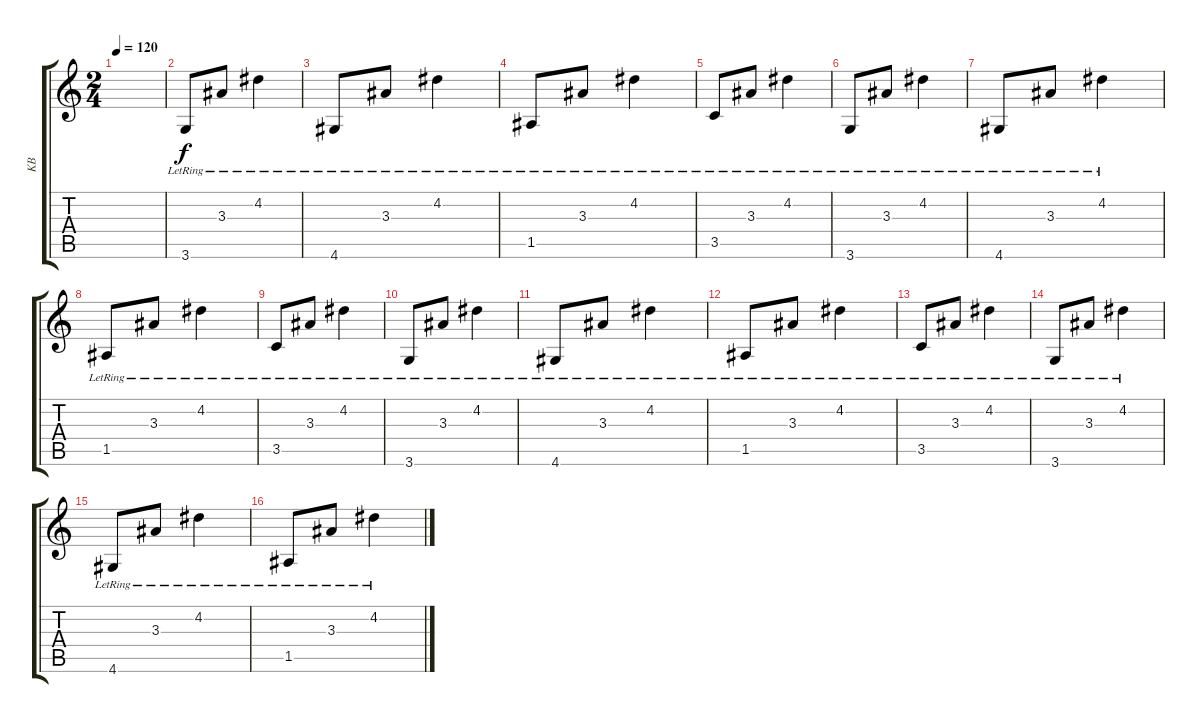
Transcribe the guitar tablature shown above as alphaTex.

\track ("KB" "KB") {instrument electricguitarmuted}
\staff {score tabs}
\tuning (E4 B3 G3 D3 A2 E2) {hide}
\ts (2 4)
\tempo 120
\clef g2
\ks c
|
3.6{lr}.8 3.3{lr}.8 4.2{lr}.4 |
4.6{lr}.8 3.3{lr}.8 4.2{lr}.4 |
1.5{lr}.8 3.3{lr}.8 4.2{lr}.4 |
3.5{lr}.8 3.3{lr}.8 4.2{lr}.4 |
3.6{lr}.8 3.3{lr}.8 4.2{lr}.4 |
4.6{lr}.8 3.3{lr}.8 4.2{lr}.4 |
1.5{lr}.8 3.3{lr}.8 4.2{lr}.4 |
3.5{lr}.8 3.3{lr}.8 4.2{lr}.4 |
3.6{lr}.8 3.3{lr}.8 4.2{lr}.4 |
4.6{lr}.8 3.3{lr}.8 4.2{lr}.4 |
1.5{lr}.8 3.3{lr}.8 4.2{lr}.4 |
3.5{lr}.8 3.3{lr}.8 4.2{lr}.4 |
3.6{lr}.8 3.3{lr}.8 4.2{lr}.4 |
4.6{lr}.8 3.3{lr}.8 4.2{lr}.4 |
1.5{lr}.8 3.3{lr}.8 4.2{lr}.4
